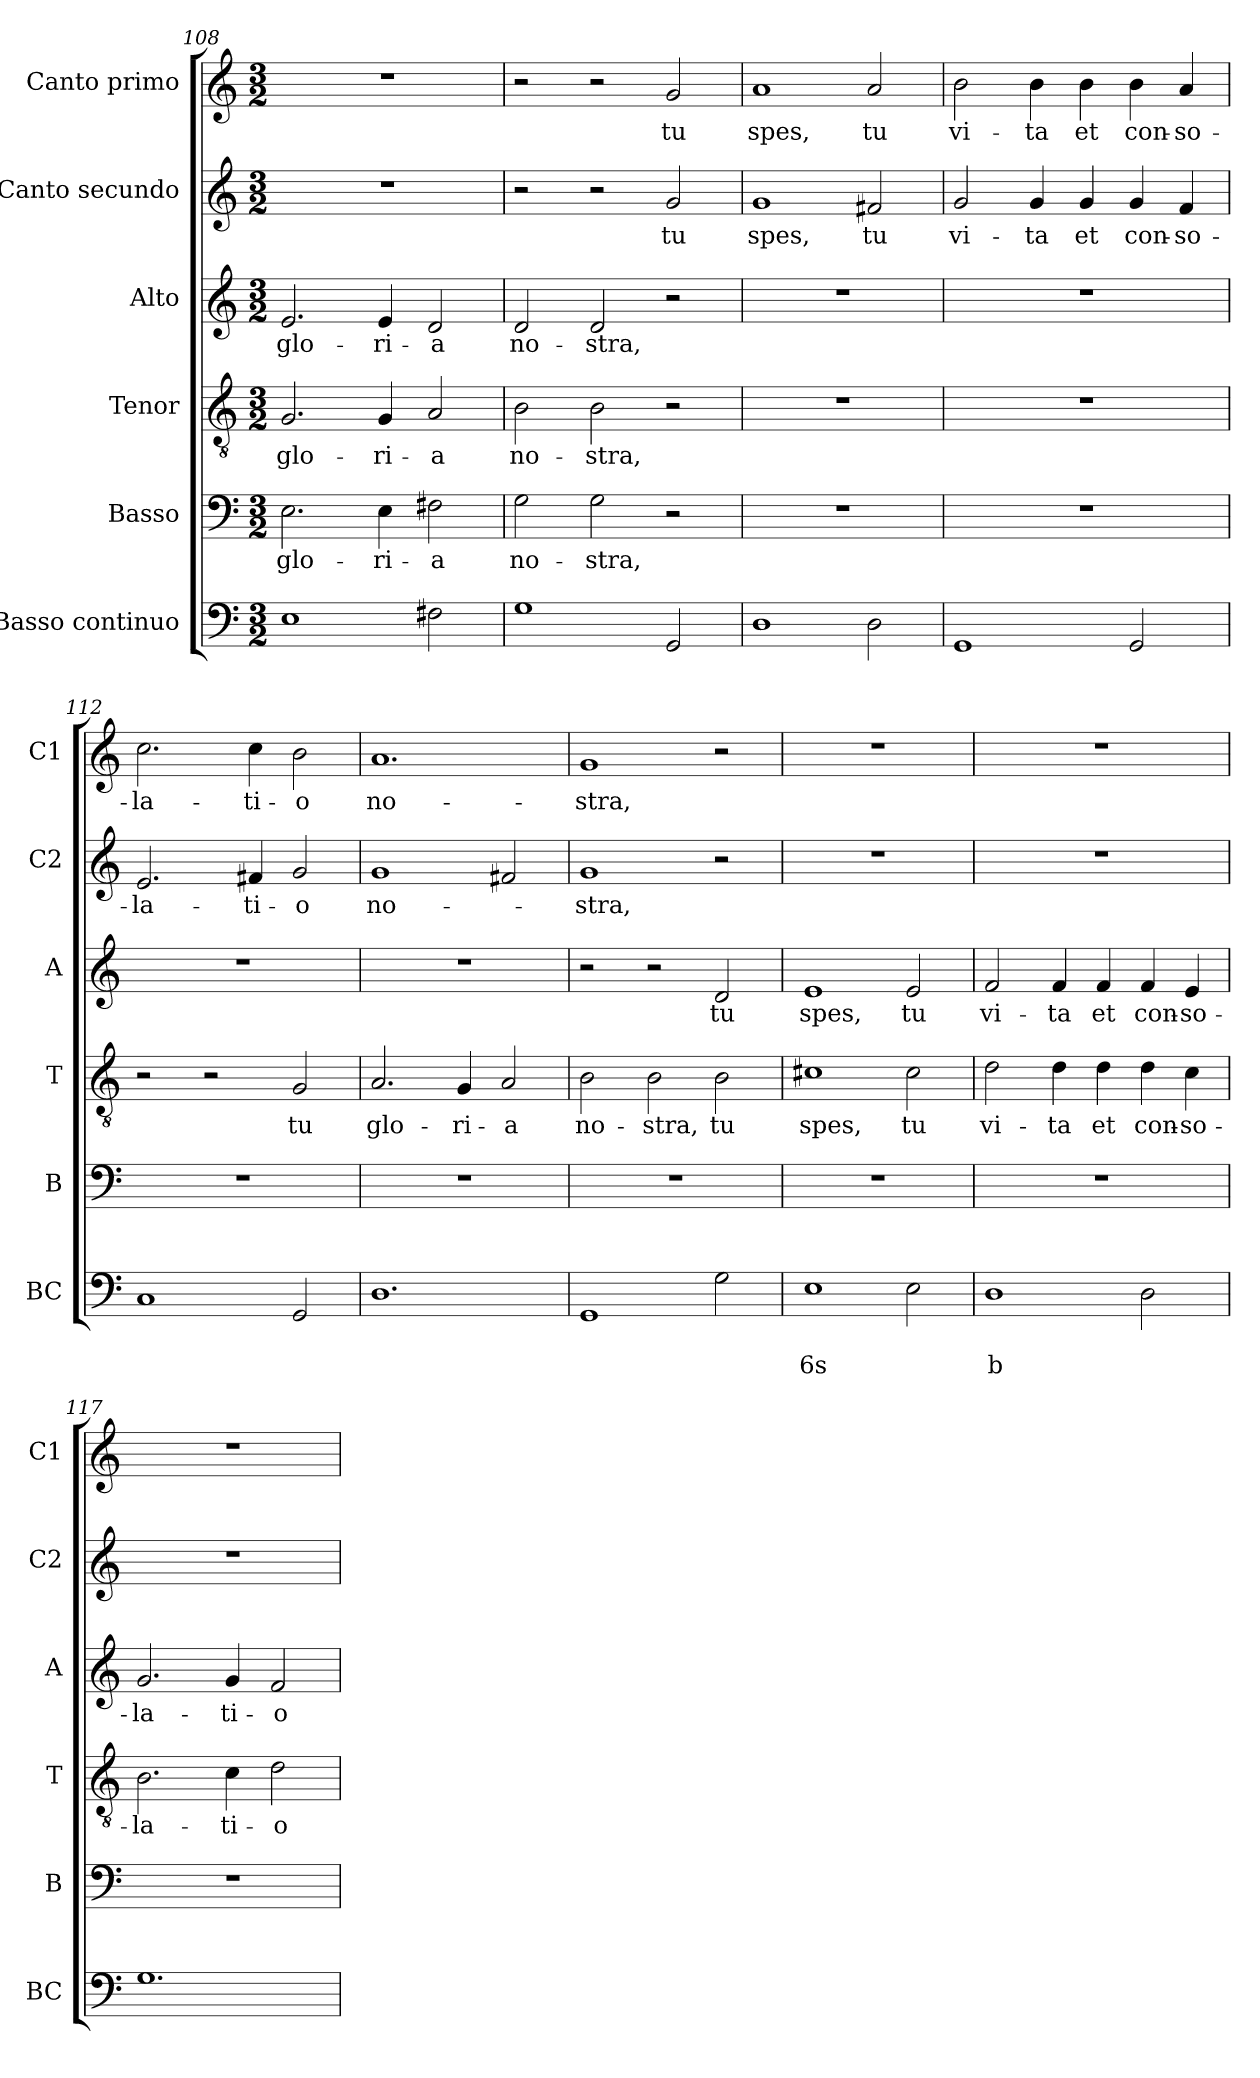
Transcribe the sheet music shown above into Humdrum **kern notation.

**kern	**text	**text	**kern	**text	**kern	**text	**kern	**text	**kern	**text	**kern	**text
*part6	*part6	*part6	*part5	*part5	*part4	*part4	*part3	*part3	*part2	*part2	*part1	*part1
*staff6	*staff6	*staff6	*staff5	*staff5	*staff4	*staff4	*staff3	*staff3	*staff2	*staff2	*staff1	*staff1
*I"Basso continuo	*	*	*I"Basso	*	*I"Tenor	*	*I"Alto	*	*I"Canto secundo	*	*I"Canto primo	*
*I'BC	*	*	*I'B	*	*I'T	*	*I'A	*	*I'C2	*	*I'C1	*
!!LO:LB:g=z
*clefF4	*	*	*clefF4	*	*clefGv2	*	*clefG2	*	*clefG2	*	*clefG2	*
*k[]	*	*	*k[]	*	*k[]	*	*k[]	*	*k[]	*	*k[]	*
*C:	*	*	*C:	*	*C:	*	*C:	*	*C:	*	*C:	*
*M3/2	*	*	*M3/2	*	*M3/2	*	*M3/2	*	*M3/2	*	*M3/2	*
=108	=108	=108	=108	=108	=108	=108	=108	=108	=108	=108	=108	=108
!	!	!	!	!LO:LY:b	!	!LO:LY:b	!	!LO:LY:b	!	!	!	!
1E	.	.	2.E\	glo-	2.G/	glo-	2.e/	glo-	1.r	.	1.r	.
!	!	!	!	!LO:LY:b	!	!LO:LY:b	!	!LO:LY:b	!	!	!	!
.	.	.	4E\	-ri-	4G/	-ri-	4e/	-ri-	.	.	.	.
!	!	!	!	!LO:LY:b	!	!LO:LY:b	!	!LO:LY:b	!	!	!	!
2F#X\	.	.	2F#X\	-a	2A/	-a	2d/	-a	.	.	.	.
=109	=109	=109	=109	=109	=109	=109	=109	=109	=109	=109	=109	=109
!	!	!	!	!LO:LY:b	!	!LO:LY:b	!	!LO:LY:b	!	!	!	!
1G	.	.	2G\	no-	2B\	no-	2d/	no-	2r	.	2r	.
!	!	!	!	!LO:LY:b	!	!LO:LY:b	!	!LO:LY:b	!	!	!	!
.	.	.	2G\	-stra,	2B\	-stra,	2d/	-stra,	2r	.	2r	.
!	!	!	!	!	!	!	!	!	!	!LO:LY:b	!	!LO:LY:b
2GG/	.	.	2r	.	2r	.	2r	.	2g/	tu	2g/	tu
=110	=110	=110	=110	=110	=110	=110	=110	=110	=110	=110	=110	=110
!	!	!	!	!	!	!	!	!	!	!LO:LY:b	!	!LO:LY:b
1D	.	.	1.r	.	1.r	.	1.r	.	1g	spes,	1a	spes,
!	!	!	!	!	!	!	!	!	!	!LO:LY:b	!	!LO:LY:b
2D\	.	.	.	.	.	.	.	.	2f#X/	tu	2a/	tu
=111	=111	=111	=111	=111	=111	=111	=111	=111	=111	=111	=111	=111
!	!	!	!	!	!	!	!	!	!	!LO:LY:b	!	!LO:LY:b
1GG	.	.	1.r	.	1.r	.	1.r	.	2g/	vi-	2b\	vi-
!	!	!	!	!	!	!	!	!	!	!LO:LY:b	!	!LO:LY:b
.	.	.	.	.	.	.	.	.	4g/	-ta	4b\	-ta
!	!	!	!	!	!	!	!	!	!	!LO:LY:b	!	!LO:LY:b
.	.	.	.	.	.	.	.	.	4g/	et	4b\	et
!	!	!	!	!	!	!	!	!	!	!LO:LY:b	!	!LO:LY:b
2GG/	.	.	.	.	.	.	.	.	4g/	con-	4b\	con-
!	!	!	!	!	!	!	!	!	!	!LO:LY:b	!	!LO:LY:b
.	.	.	.	.	.	.	.	.	4f/	-so-	4a/	-so-
=112	=112	=112	=112	=112	=112	=112	=112	=112	=112	=112	=112	=112
!	!	!	!	!	!	!	!	!	!	!LO:LY:b	!	!LO:LY:b
1C	.	.	1.r	.	2r	.	1.r	.	2.e/	-la-	2.cc\	-la-
.	.	.	.	.	2r	.	.	.	.	.	.	.
!	!	!	!	!	!	!	!	!	!	!LO:LY:b	!	!LO:LY:b
.	.	.	.	.	.	.	.	.	4f#X/	-ti-	4cc\	-ti-
!	!	!	!	!	!	!LO:LY:b	!	!	!	!LO:LY:b	!	!LO:LY:b
2GG/	.	.	.	.	2G/	tu	.	.	2g/	-o	2b\	-o
!!LO:PB:g=z
=113	=113	=113	=113	=113	=113	=113	=113	=113	=113	=113	=113	=113
!	!	!	!	!	!	!LO:LY:b	!	!	!	!LO:LY:b	!	!LO:LY:b
1.D	.	.	1.r	.	2.A/	glo-	1.r	.	1g	no-	1.a	no-
!	!	!	!	!	!	!LO:LY:b	!	!	!	!	!	!
.	.	.	.	.	4G/	-ri-	.	.	.	.	.	.
!	!	!	!	!	!	!LO:LY:b	!	!	!	!	!	!
.	.	.	.	.	2A/	-a	.	.	2f#X/	.	.	.
=114	=114	=114	=114	=114	=114	=114	=114	=114	=114	=114	=114	=114
!	!	!	!	!	!	!LO:LY:b	!	!	!	!LO:LY:b	!	!LO:LY:b
1GG	.	.	1.r	.	2B\	no-	2r	.	1g	-stra,	1g	-stra,
!	!	!	!	!	!	!LO:LY:b	!	!	!	!	!	!
.	.	.	.	.	2B\	-stra,	2r	.	.	.	.	.
!	!	!	!	!	!	!LO:LY:b	!	!LO:LY:b	!	!	!	!
2G\	.	.	.	.	2B\	tu	2d/	tu	2r	.	2r	.
=115	=115	=115	=115	=115	=115	=115	=115	=115	=115	=115	=115	=115
!	!	!LO:LY:b	!	!	!	!LO:LY:b	!	!LO:LY:b	!	!	!	!
1E	.	6s	1.r	.	1c#X	spes,	1e	spes,	1.r	.	1.r	.
!	!	!	!	!	!	!LO:LY:b	!	!LO:LY:b	!	!	!	!
2E\	.	.	.	.	2c#\	tu	2e/	tu	.	.	.	.
=116	=116	=116	=116	=116	=116	=116	=116	=116	=116	=116	=116	=116
!	!	!LO:LY:b	!	!	!	!LO:LY:b	!	!LO:LY:b	!	!	!	!
1D	.	b	1.r	.	2d\	vi-	2f/	vi-	1.r	.	1.r	.
!	!	!	!	!	!	!LO:LY:b	!	!LO:LY:b	!	!	!	!
.	.	.	.	.	4d\	-ta	4f/	-ta	.	.	.	.
!	!	!	!	!	!	!LO:LY:b	!	!LO:LY:b	!	!	!	!
.	.	.	.	.	4d\	et	4f/	et	.	.	.	.
!	!	!	!	!	!	!LO:LY:b	!	!LO:LY:b	!	!	!	!
2D\	.	.	.	.	4d\	con-	4f/	con-	.	.	.	.
!	!	!	!	!	!	!LO:LY:b	!	!LO:LY:b	!	!	!	!
.	.	.	.	.	4c\	-so-	4e/	-so-	.	.	.	.
=117	=117	=117	=117	=117	=117	=117	=117	=117	=117	=117	=117	=117
!	!	!	!	!	!	!LO:LY:b	!	!LO:LY:b	!	!	!	!
1.G	.	.	1.r	.	2.B\	-la-	2.g/	-la-	1.r	.	1.r	.
!	!	!	!	!	!	!LO:LY:b	!	!LO:LY:b	!	!	!	!
.	.	.	.	.	4c\	-ti-	4g/	-ti-	.	.	.	.
!	!	!	!	!	!	!LO:LY:b	!	!LO:LY:b	!	!	!	!
.	.	.	.	.	2d\	-o	2f/	-o	.	.	.	.
=	=	=	=	=	=	=	=	=	=	=	=	=
*-	*-	*-	*-	*-	*-	*-	*-	*-	*-	*-	*-	*-
